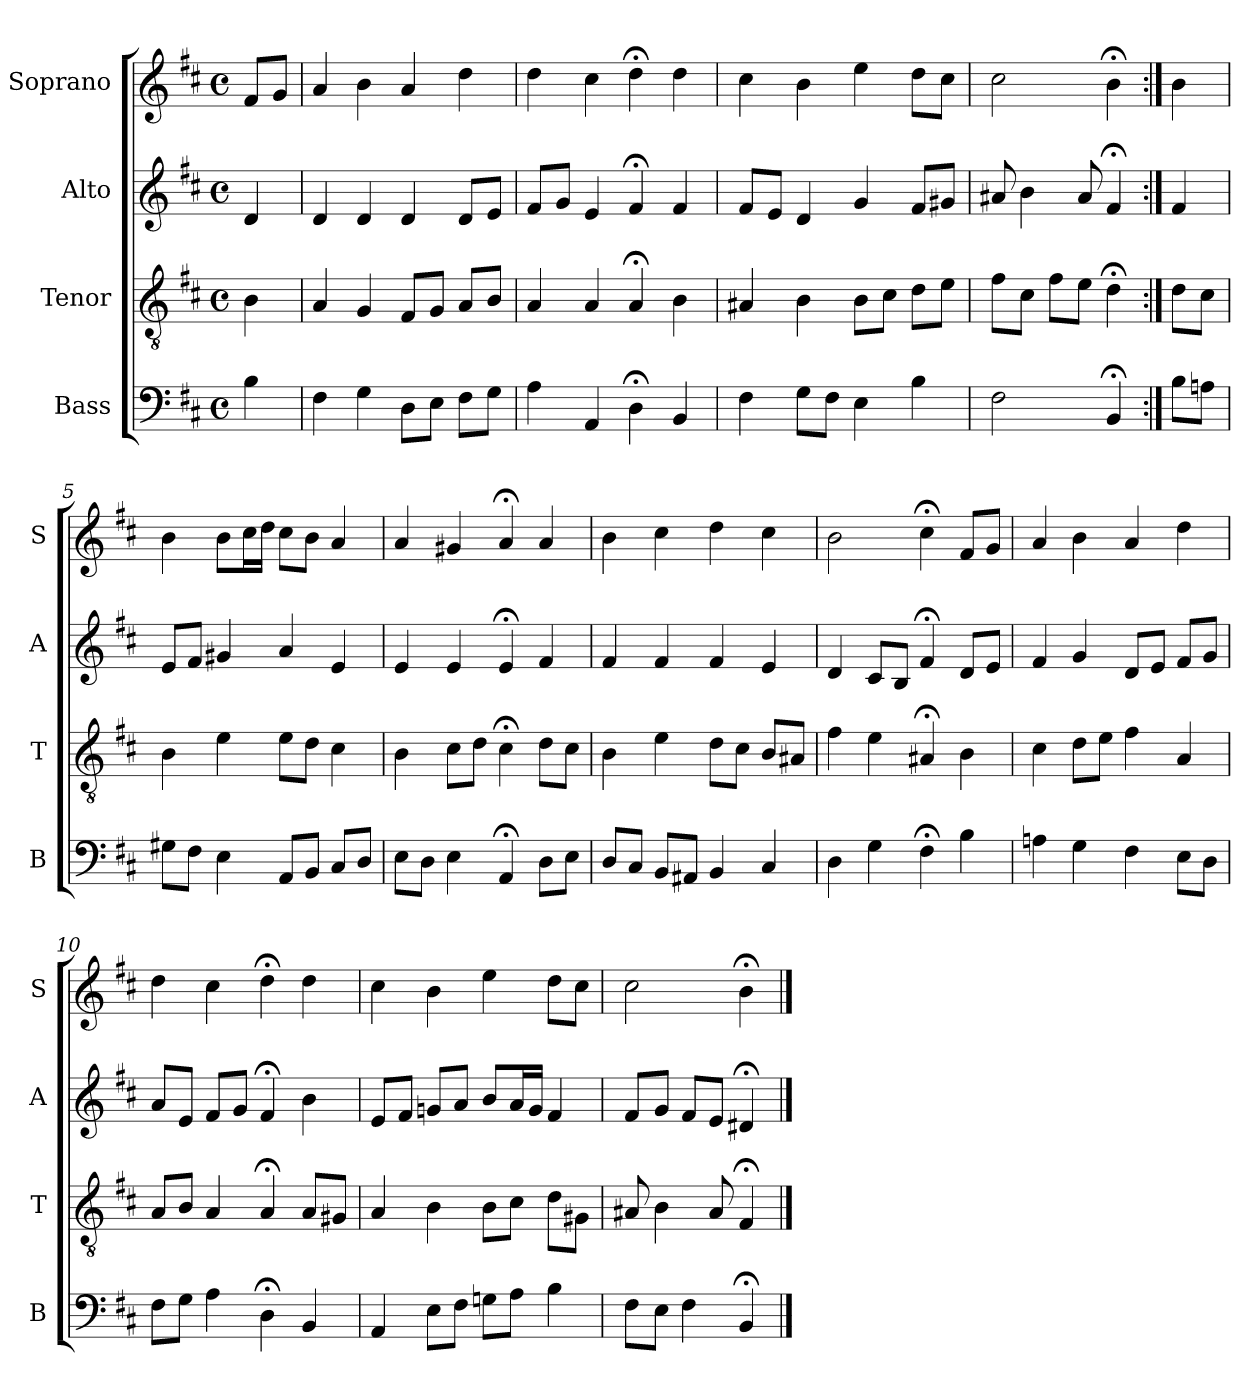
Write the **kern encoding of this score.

**kern	**kern	**kern	**kern
*part4	*part3	*part2	*part1
*staff4	*staff3	*staff2	*staff1
*I"Bass	*I"Tenor	*I"Alto	*I"Soprano
*I'B	*I'T	*I'A	*I'S
*clefF4	*clefGv2	*clefG2	*clefG2
*k[f#c#]	*k[f#c#]	*k[f#c#]	*k[f#c#]
*b:	*b:	*b:	*b:
*M4/4	*M4/4	*M4/4	*M4/4
*met(c)	*met(c)	*met(c)	*met(c)
*MM100	*MM100	*MM100	*MM100
=	=	=	=
4B	4B	4d	8f#L
.	.	.	8gJ
=1	=1	=1	=1
4F#	4A	4d	4a
4G	4G	4d	4b
8DL	8F#L	4d	4a
8EJ	8GJ	.	.
8F#L	8AL	8dL	4dd
8GJ	8BJ	8eJ	.
=2	=2	=2	=2
4A	4A	8f#L	4dd
.	.	8gJ	.
4AA	4A	4e	4cc#
4D;<	4A;<	4f#;<	4dd;<
4BB	4B	4f#	4dd
=3	=3	=3	=3
4F#	4A#X	8f#L	4cc#
.	.	8eJ	.
8GL	4B	4d	4b
8F#J	.	.	.
4E	8BL	4g	4ee
.	8c#J	.	.
4B	8dL	8f#L	8ddL
.	8eJ	8g#XJ	8cc#J
=4	=4	=4	=4
2F#	8f#L	8a#X	2cc#
.	8c#J	4b	.
.	8f#L	.	.
.	8eJ	8a#	.
4BB;<	4d;<	4f#;<	4b;<
=:|!	=:|!	=:|!	=:|!
8BL	8dL	4f#	4b
8AnJ	8c#J	.	.
=5	=5	=5	=5
8G#XL	4B	8eL	4b
8F#J	.	8f#J	.
4E	4e	4g#X	8bL
.	.	.	16cc#L
.	.	.	16ddJJ
8AAL	8eL	4a	8cc#L
8BBJ	8dJ	.	8bJ
8C#L	4c#	4e	4a
8DJ	.	.	.
=6	=6	=6	=6
8EL	4B	4e	4a
8DJ	.	.	.
4E	8c#L	4e	4g#X
.	8dJ	.	.
4AA;<	4c#;<	4e;<	4a;<
8DL	8dL	4f#	4a
8EJ	8c#J	.	.
=7	=7	=7	=7
8DL	4B	4f#	4b
8C#J	.	.	.
8BBL	4e	4f#	4cc#
8AA#XJ	.	.	.
4BB	8dL	4f#	4dd
.	8c#J	.	.
4C#	8BL	4e	4cc#
.	8A#XJ	.	.
=8	=8	=8	=8
4D	4f#	4d	2b
4G	4e	8c#L	.
.	.	8BJ	.
4F#;<	4A#X;<	4f#;<	4cc#;<
4B	4B	8dL	8f#L
.	.	8eJ	8gJ
=9	=9	=9	=9
4An	4c#	4f#	4a
4G	8dL	4g	4b
.	8eJ	.	.
4F#	4f#	8dL	4a
.	.	8eJ	.
8EL	4A	8f#L	4dd
8DJ	.	8gJ	.
=10	=10	=10	=10
8F#L	8AL	8aL	4dd
8GJ	8BJ	8eJ	.
4A	4A	8f#L	4cc#
.	.	8gJ	.
4D;<	4A;<	4f#;<	4dd;<
4BB	8AL	4b	4dd
.	8G#XJ	.	.
=11	=11	=11	=11
4AA	4A	8eL	4cc#
.	.	8f#J	.
8EL	4B	8gnL	4b
8F#J	.	8aJ	.
8GnL	8BL	8bL	4ee
8AJ	8c#J	16aL	.
.	.	16gJJ	.
4B	8dL	4f#	8ddL
.	8G#XJ	.	8cc#J
=12	=12	=12	=12
8F#L	8A#X	8f#L	2cc#
8EJ	4Bi	8gJ	.
4F#	.	8f#iL	.
.	8A#i	8eiJ	.
4BB;<	4F#;<	4d#X;<	4b;<
==	==	==	==
*-	*-	*-	*-
